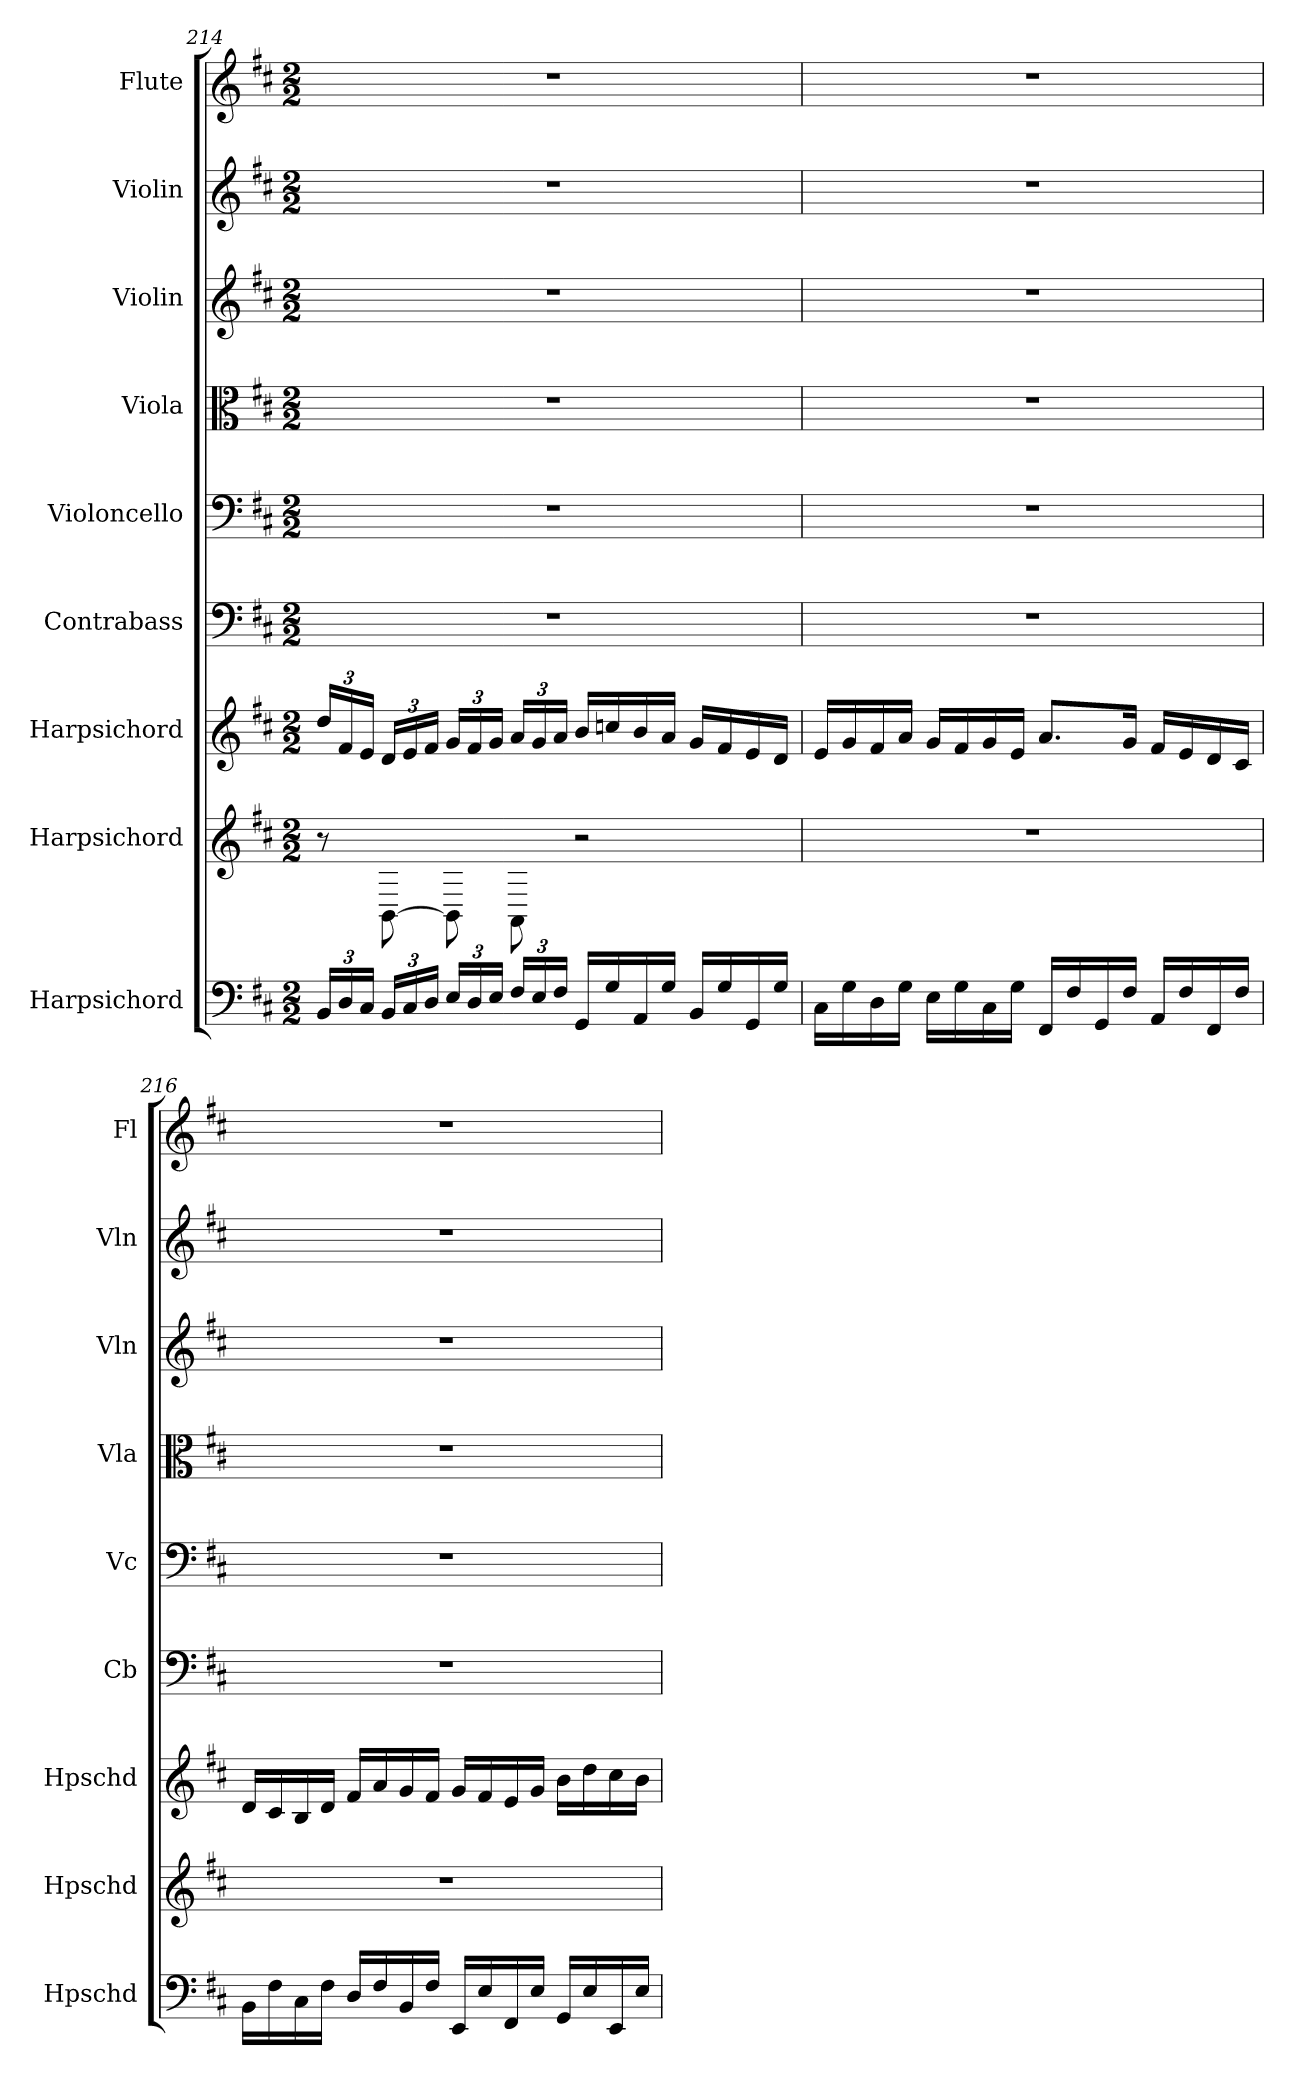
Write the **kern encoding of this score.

**kern	**kern	**kern	**kern	**kern	**kern	**kern	**kern	**kern
*part9	*part8	*part7	*part6	*part5	*part4	*part3	*part2	*part1
*staff9	*staff8	*staff7	*staff6	*staff5	*staff4	*staff3	*staff2	*staff1
*I"Harpsichord	*I"Harpsichord	*I"Harpsichord	*I"Contrabass	*I"Violoncello	*I"Viola	*I"Violin	*I"Violin	*I"Flute
*I'Hpschd	*I'Hpschd	*I'Hpschd	*I'Cb	*I'Vc	*I'Vla	*I'Vln	*I'Vln	*I'Fl
*clefF4	*clefG2	*clefG2	*clefF4	*clefF4	*clefC3	*clefG2	*clefG2	*clefG2
*k[f#c#]	*k[f#c#]	*k[f#c#]	*k[f#c#]	*k[f#c#]	*k[f#c#]	*k[f#c#]	*k[f#c#]	*k[f#c#]
*D:	*D:	*D:	*D:	*D:	*D:	*D:	*D:	*D:
*M2/2	*M2/2	*M2/2	*M2/2	*M2/2	*M2/2	*M2/2	*M2/2	*M2/2
=214	=214	=214	=214	=214	=214	=214	=214	=214
24BB/LL	8r	24dd/LL	1r	1r	1r	1r	1r	1r
24D/	.	24f#/	.	.	.	.	.	.
24C#/JJ	.	24e/JJ	.	.	.	.	.	.
24BB/LL	[8BB\	24d/LL	.	.	.	.	.	.
24C#/	.	24e/	.	.	.	.	.	.
24D/JJ	.	24f#/JJ	.	.	.	.	.	.
24E/LL	8BB\]	24g/LL	.	.	.	.	.	.
24D/	.	24f#/	.	.	.	.	.	.
24E/JJ	.	24g/JJ	.	.	.	.	.	.
24F#/LL	8AA\	24a/LL	.	.	.	.	.	.
24E/	.	24g/	.	.	.	.	.	.
24F#/JJ	.	24a/JJ	.	.	.	.	.	.
16GG/LL	2r	16b/LL	.	.	.	.	.	.
16G/	.	16ccn/	.	.	.	.	.	.
16AA/	.	16b/	.	.	.	.	.	.
16G/JJ	.	16a/JJ	.	.	.	.	.	.
16BB/LL	.	16g/LL	.	.	.	.	.	.
16G/	.	16f#/	.	.	.	.	.	.
16GG/	.	16e/	.	.	.	.	.	.
16G/JJ	.	16d/JJ	.	.	.	.	.	.
=215	=215	=215	=215	=215	=215	=215	=215	=215
16C#\LL	1r	16e/LL	1r	1r	1r	1r	1r	1r
16G\	.	16g/	.	.	.	.	.	.
16D\	.	16f#/	.	.	.	.	.	.
16G\JJ	.	16a/JJ	.	.	.	.	.	.
16E\LL	.	16g/LL	.	.	.	.	.	.
16G\	.	16f#/	.	.	.	.	.	.
16C#\	.	16g/	.	.	.	.	.	.
16G\JJ	.	16e/JJ	.	.	.	.	.	.
16FF#/LL	.	8.a/L	.	.	.	.	.	.
16F#/	.	.	.	.	.	.	.	.
16GG/	.	.	.	.	.	.	.	.
16F#/JJ	.	16g/Jk	.	.	.	.	.	.
16AA/LL	.	16f#/LL	.	.	.	.	.	.
16F#/	.	16e/	.	.	.	.	.	.
16FF#/	.	16d/	.	.	.	.	.	.
16F#/JJ	.	16c#/JJ	.	.	.	.	.	.
=216	=216	=216	=216	=216	=216	=216	=216	=216
16BB\LL	1r	16d/LL	1r	1r	1r	1r	1r	1r
16F#\	.	16c#/	.	.	.	.	.	.
16C#\	.	16B/	.	.	.	.	.	.
16F#\JJ	.	16d/JJ	.	.	.	.	.	.
16D/LL	.	16f#/LL	.	.	.	.	.	.
16F#/	.	16a/	.	.	.	.	.	.
16BB/	.	16g/	.	.	.	.	.	.
16F#/JJ	.	16f#/JJ	.	.	.	.	.	.
16EE/LL	.	16g/LL	.	.	.	.	.	.
16E/	.	16f#/	.	.	.	.	.	.
16FF#/	.	16e/	.	.	.	.	.	.
16E/JJ	.	16g/JJ	.	.	.	.	.	.
16GG/LL	.	16b\LL	.	.	.	.	.	.
16E/	.	16dd\	.	.	.	.	.	.
16EE/	.	16cc#\	.	.	.	.	.	.
16E/JJ	.	16b\JJ	.	.	.	.	.	.
=	=	=	=	=	=	=	=	=
*-	*-	*-	*-	*-	*-	*-	*-	*-
